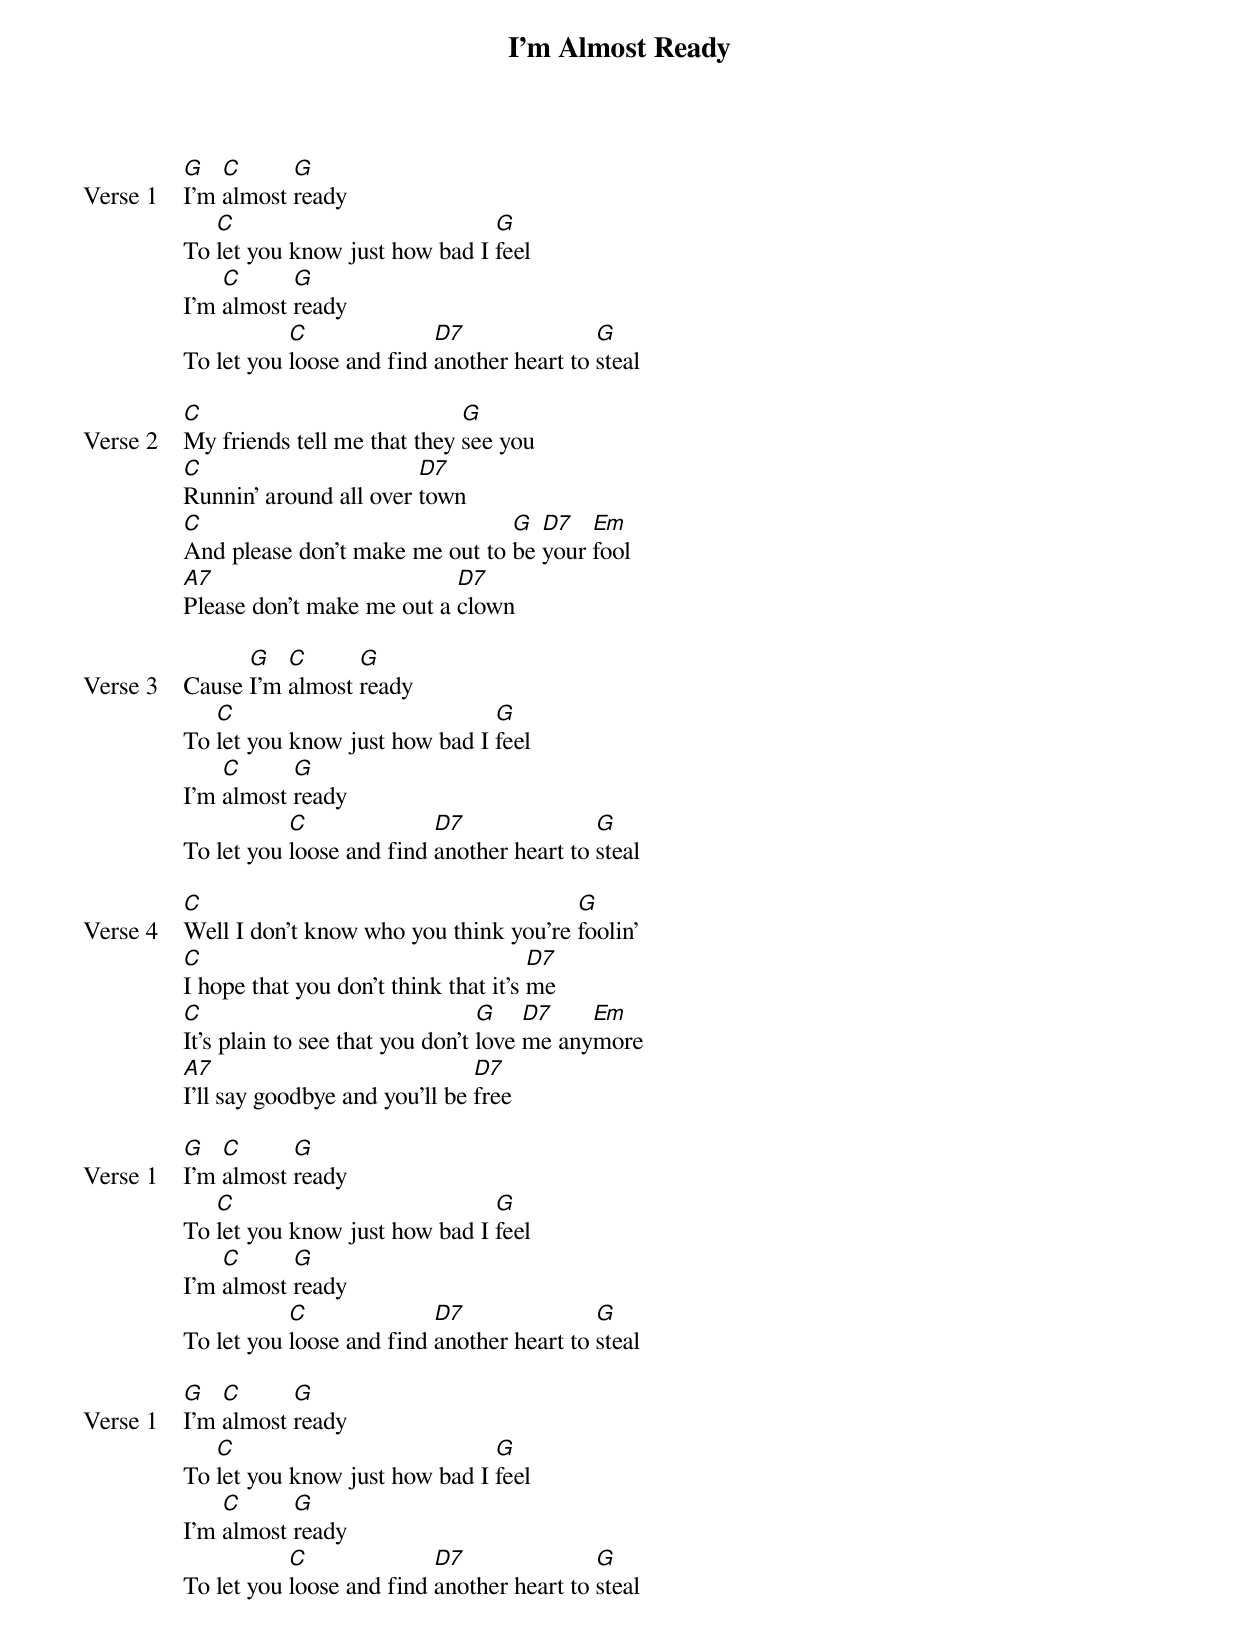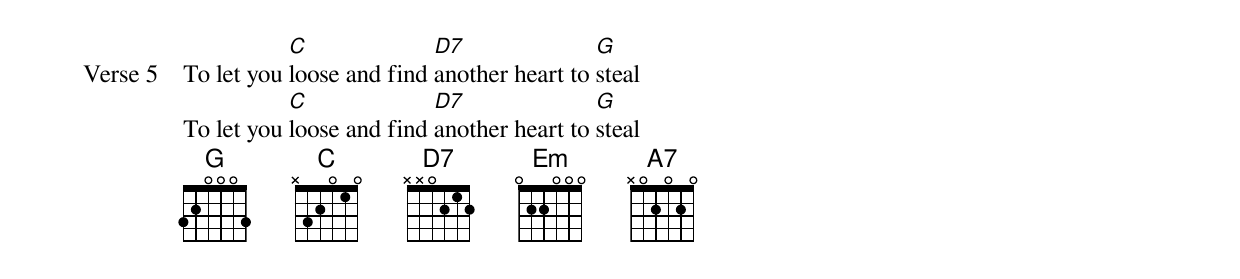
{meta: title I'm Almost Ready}
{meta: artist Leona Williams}
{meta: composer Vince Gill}

{start_of_verse: Verse 1}
[G]I'm [C]almost [G]ready
To [C]let you know just how bad I [G]feel
I'm [C]almost [G]ready
To let you [C]loose and find [D7]another heart to [G]steal
{end_of_verse}

{start_of_verse: Verse 2}
[C]My friends tell me that they [G]see you
[C]Runnin' around all over [D7]town
[C]And please don't make me out to [G]be [D7]your [Em]fool
[A7]Please don't make me out a [D7]clown
{end_of_verse}

{start_of_verse: Verse 3}
Cause [G]I'm [C]almost [G]ready
To [C]let you know just how bad I [G]feel
I'm [C]almost [G]ready
To let you [C]loose and find [D7]another heart to [G]steal
{end_of_verse}

{start_of_verse: Verse 4}
[C]Well I don't know who you think you're [G]foolin'
[C]I hope that you don't think that it's [D7]me
[C]It's plain to see that you don't [G]love [D7]me any[Em]more
[A7]I'll say goodbye and you'll be [D7]free
{end_of_verse}

{start_of_verse: Verse 1}
[G]I'm [C]almost [G]ready
To [C]let you know just how bad I [G]feel
I'm [C]almost [G]ready
To let you [C]loose and find [D7]another heart to [G]steal
{end_of_verse}

{start_of_verse: Verse 1}
[G]I'm [C]almost [G]ready
To [C]let you know just how bad I [G]feel
I'm [C]almost [G]ready
To let you [C]loose and find [D7]another heart to [G]steal
{end_of_verse}

{start_of_verse: Verse 5}
To let you [C]loose and find [D7]another heart to [G]steal
To let you [C]loose and find [D7]another heart to [G]steal
{end_of_verse}
